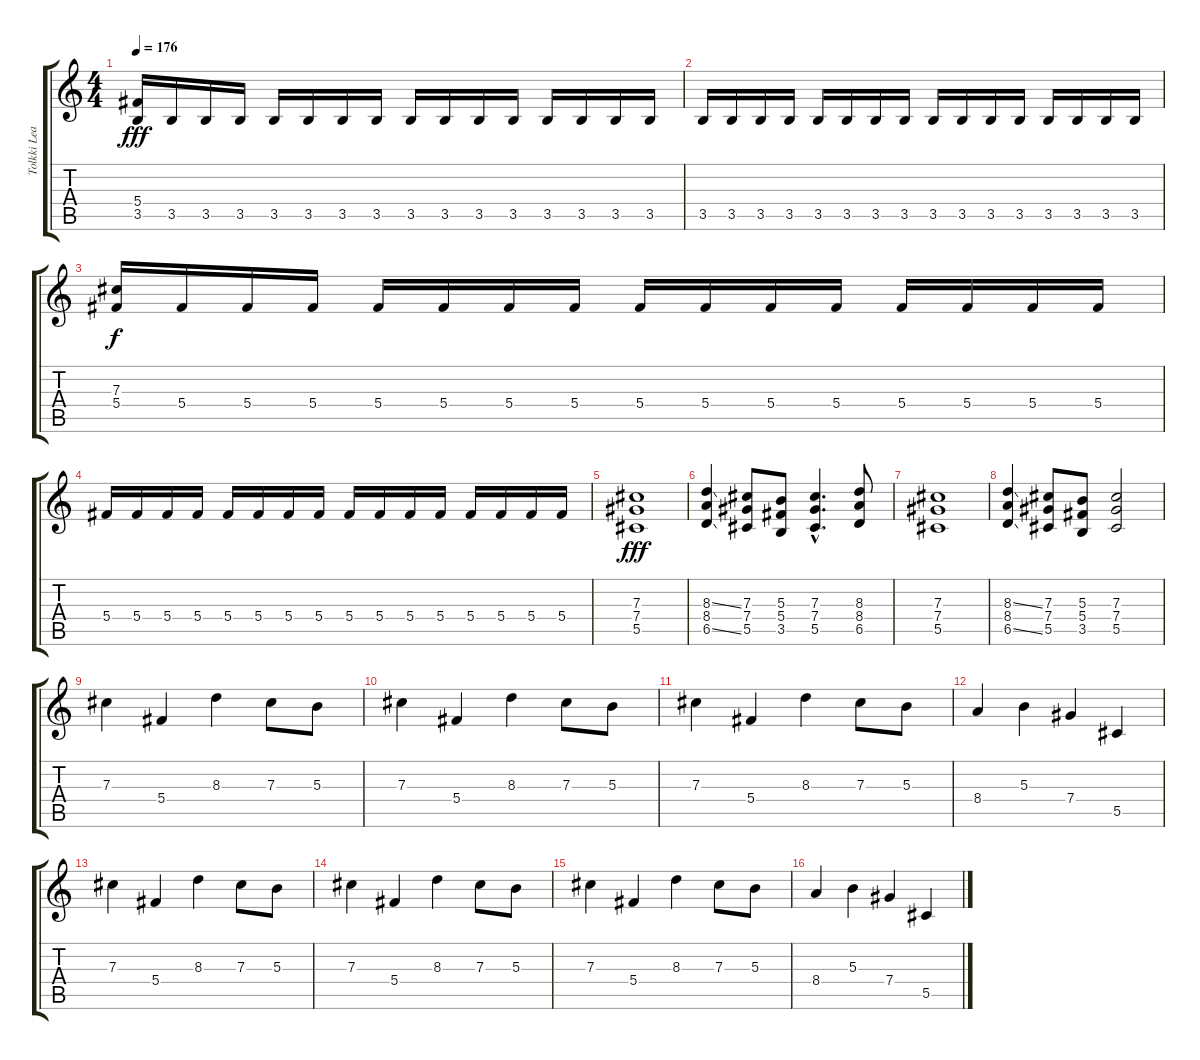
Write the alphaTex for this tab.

\track ("Tolkki Lead" "Tolkki Lea") {instrument overdrivenguitar}
\staff {score tabs}
\tuning (Eb4 Bb3 Gb3 Db3 Ab2 Eb2) {hide}
\ts (4 4)
\tempo 176
\clef g2
\ks c
(5.4 3.5).16{dy fff} 3.5.16 3.5.16 3.5.16 3.5.16 3.5.16 3.5.16 3.5.16 3.5.16 3.5.16 3.5.16 3.5.16 3.5.16 3.5.16 3.5.16 3.5.16 |
3.5.16 3.5.16 3.5.16 3.5.16 3.5.16 3.5.16 3.5.16 3.5.16 3.5.16 3.5.16 3.5.16 3.5.16 3.5.16 3.5.16 3.5.16 3.5.16 |
(7.3 5.4).16{dy f} 5.4.16 5.4.16 5.4.16 5.4.16 5.4.16 5.4.16 5.4.16 5.4.16 5.4.16 5.4.16 5.4.16 5.4.16 5.4.16 5.4.16 5.4.16 |
5.4.16 5.4.16 5.4.16 5.4.16 5.4.16 5.4.16 5.4.16 5.4.16 5.4.16 5.4.16 5.4.16 5.4.16 5.4.16 5.4.16 5.4.16 5.4.16 |
(7.3 7.4 5.5).1{dy fff} |
(8.3{ss} 8.4 6.5{ss}).4 (7.3 7.4 5.5).8 (5.3 5.4 3.5).8 (7.3{hac} 7.4{hac} 5.5{hac}).4{d} (8.3 8.4 6.5).8 |
(7.3 7.4 5.5).1 |
(8.3{ss} 8.4 6.5{ss}).4 (7.3 7.4 5.5).8 (5.3 5.4 3.5).8 (7.3 7.4 5.5).2 |
7.3.4 5.4.4 8.3.4 7.3.8 5.3.8 |
7.3.4 5.4.4 8.3.4 7.3.8 5.3.8 |
7.3.4 5.4.4 8.3.4 7.3.8 5.3.8 |
8.4.4 5.3.4 7.4.4 5.5.4 |
7.3.4 5.4.4 8.3.4 7.3.8 5.3.8 |
7.3.4 5.4.4 8.3.4 7.3.8 5.3.8 |
7.3.4 5.4.4 8.3.4 7.3.8 5.3.8 |
8.4.4 5.3.4 7.4.4 5.5.4
